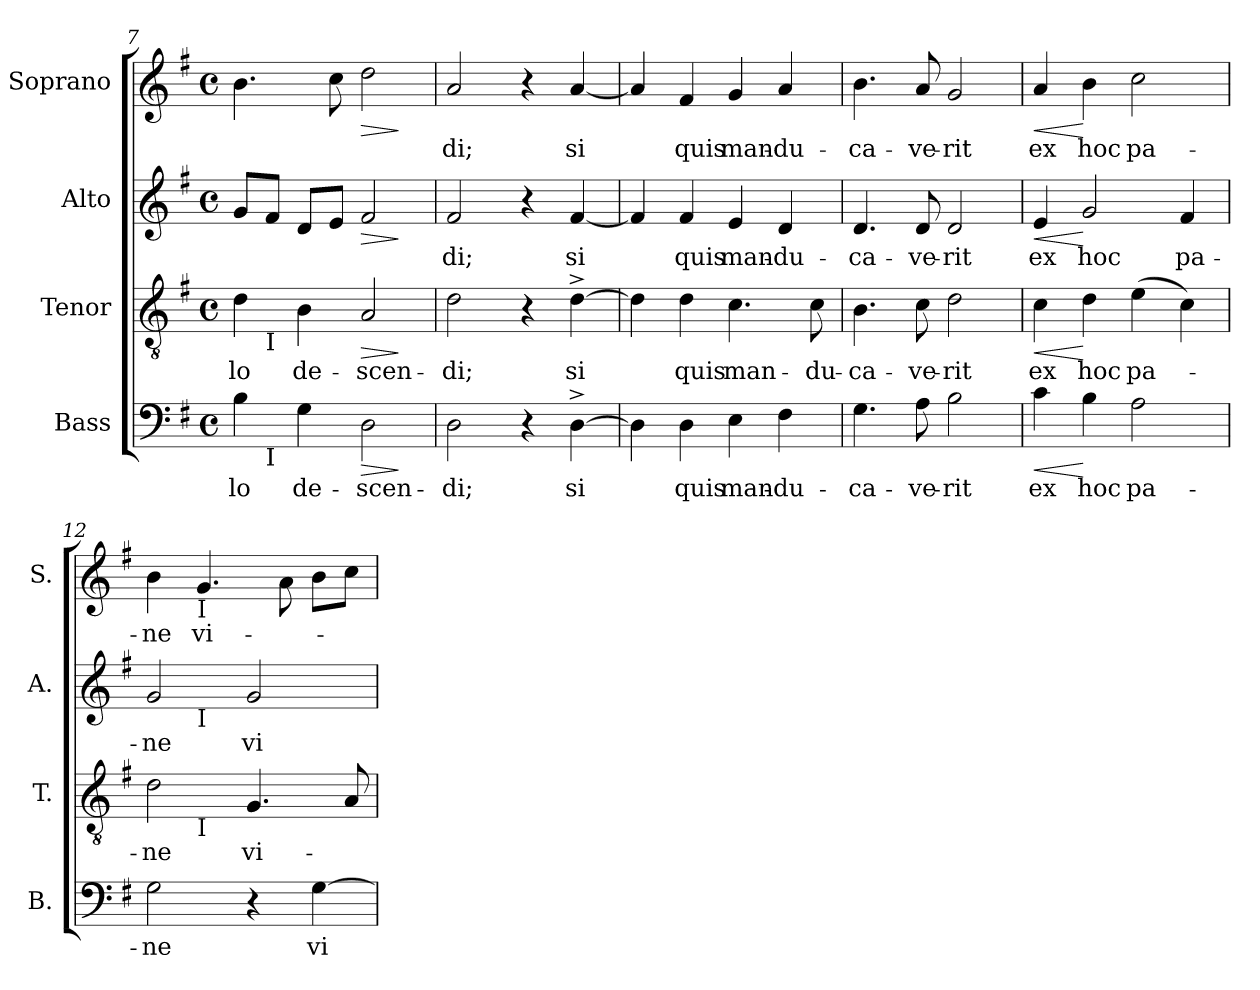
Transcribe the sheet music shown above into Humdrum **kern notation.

**kern	**text	**dynam	**kern	**text	**dynam	**kern	**text	**dynam	**kern	**text	**dynam
*part4	*part4	*part4	*part3	*part3	*part3	*part2	*part2	*part2	*part1	*part1	*part1
*staff4	*staff4	*staff4	*staff3	*staff3	*staff3	*staff2	*staff2	*staff2	*staff1	*staff1	*staff1
*I"Bass	*	*	*I"Tenor	*	*	*I"Alto	*	*	*I"Soprano	*	*
*I'B.	*	*	*I'T.	*	*	*I'A.	*	*	*I'S.	*	*
!!LO:LB:g=z
*clefF4	*	*	*clefGv2	*	*	*clefG2	*	*	*clefG2	*	*
*	*	*	*ITrd7c12	*	*	*	*	*	*	*	*
*k[f#]	*	*	*k[f#]	*	*	*k[f#]	*	*	*k[f#]	*	*
*G:	*	*	*G:	*	*	*G:	*	*	*G:	*	*
*M4/4	*	*	*M4/4	*	*	*M4/4	*	*	*M4/4	*	*
*met(c)	*	*	*met(c)	*	*	*met(c)	*	*	*met(c)	*	*
=7	=7	=7	=7	=7	=7	=7	=7	=7	=7	=7	=7
!	!LO:LY:b:color=#000000	!	!	!	!	!	!	!	!	!	!
!	!	!	!	!LO:LY:b:color=#000000	!	!	!	!	!	!	!
*^	*	*	*^	*	*	*	*	*	*	*	*
4Bi\	8ryy	-lo	.	4Di\	8ryy	-lo	.	8gi/L	.	.	4.bi\	.	.
!	!	!	!	!	!LO:TX:b:t=I	!	!	!	!	!	!	!	!
!	!LO:TX:b:t=I	!	!	!	!	!	!	!	!	!	!	!	!
.	2..ryy	.	.	.	2..ryy	.	.	8f#i/J	.	.	.	.	.
!	!	!LO:LY:b:color=#000000	!	!	!	!	!	!	!	!	!	!	!
!	!	!	!	!	!	!LO:LY:b:color=#000000	!	!	!	!	!	!	!
4Gi\	.	de-	.	4BBi\	.	de-	.	8di/L	.	.	.	.	.
.	.	.	.	.	.	.	.	8ei/J	.	.	8cci\	.	.
!	!	!LO:LY:b:color=#000000	!LO:HP:b	!	!	!	!	!	!	!	!	!	!
!	!	!	!	!	!	!LO:LY:b:color=#000000	!LO:HP:b	!	!	!LO:HP:b	!	!	!LO:HP:b
2Di\	.	-scen-	>	2AAi/	.	-scen-	>	2f#i/	.	>	2ddi\	.	>
.	.	.	]	.	.	.	]	.	.	]	.	.	]
*v	*v	*	*	*	*	*	*	*	*	*	*	*	*
*	*	*	*v	*v	*	*	*	*	*	*	*	*
=8	=8	=8	=8	=8	=8	=8	=8	=8	=8	=8	=8
*^	*	*	*^	*	*	*	*	*	*	*	*
!	!	!LO:LY:b:color=#000000	!	!	!	!	!	!	!	!	!	!	!
*v	*v	*	*	*	*	*	*	*	*	*	*	*	*
*	*	*	*v	*v	*	*	*	*	*	*	*	*
*^	*	*	*^	*	*	*	*	*	*	*	*
!	!	!	!	!	!	!LO:LY:b:color=#000000	!	!	!	!	!	!	!
*v	*v	*	*	*	*	*	*	*	*	*	*	*	*
*	*	*	*v	*v	*	*	*	*	*	*	*	*
*^	*	*	*^	*	*	*	*	*	*	*	*
!	!	!	!	!	!	!	!	!	!LO:LY:b:color=#000000	!	!	!	!
*v	*v	*	*	*	*	*	*	*	*	*	*	*	*
*	*	*	*v	*v	*	*	*	*	*	*	*	*
*^	*	*	*^	*	*	*	*	*	*	*	*
!	!	!	!	!	!	!	!	!	!	!	!	!LO:LY:b:color=#000000	!
*v	*v	*	*	*	*	*	*	*	*	*	*	*	*
*	*	*	*v	*v	*	*	*	*	*	*	*	*
2Di\	-di;	.	2Di\	-di;	.	2f#i/	-di;	.	2ai/	-di;	.
4r	.	.	4r	.	.	4r	.	.	4r	.	.
!	!LO:LY:b:color=#000000	!	!	!	!	!	!	!	!	!	!
!	!	!	!	!LO:LY:b:color=#000000	!	!	!	!	!	!	!
!	!	!	!	!	!	!	!LO:LY:b:color=#000000	!	!	!	!
!	!	!	!	!	!	!	!	!	!	!LO:LY:b:color=#000000	!
[4D^i\	si	.	[4D^i\	si	.	[4f#i/	si	.	[4ai/	si	.
=9	=9	=9	=9	=9	=9	=9	=9	=9	=9	=9	=9
4Di\]	.	.	4Di\]	.	.	4f#i/]	.	.	4ai/]	.	.
!	!LO:LY:b:color=#000000	!	!	!	!	!	!	!	!	!	!
!	!	!	!	!LO:LY:b:color=#000000	!	!	!	!	!	!	!
!	!	!	!	!	!	!	!LO:LY:b:color=#000000	!	!	!	!
!	!	!	!	!	!	!	!	!	!	!LO:LY:b:color=#000000	!
4Di\	quis	.	4Di\	quis	.	4f#i/	quis	.	4f#i/	quis	.
!	!LO:LY:b:color=#000000	!	!	!	!	!	!	!	!	!	!
!	!	!	!	!LO:LY:b:color=#000000	!	!	!	!	!	!	!
!	!	!	!	!	!	!	!LO:LY:b:color=#000000	!	!	!	!
!	!	!	!	!	!	!	!	!	!	!LO:LY:b:color=#000000	!
4Ei\	man-	.	4.Ci\	man-	.	4ei/	man-	.	4gi/	man-	.
!	!LO:LY:b:color=#000000	!	!	!	!	!	!	!	!	!	!
!	!	!	!	!	!	!	!LO:LY:b:color=#000000	!	!	!	!
!	!	!	!	!	!	!	!	!	!	!LO:LY:b:color=#000000	!
4F#i\	-du-	.	.	.	.	4di/	-du-	.	4ai/	-du-	.
!	!	!	!	!LO:LY:b:color=#000000	!	!	!	!	!	!	!
.	.	.	8Ci\	-du-	.	.	.	.	.	.	.
=10	=10	=10	=10	=10	=10	=10	=10	=10	=10	=10	=10
!	!LO:LY:b:color=#000000	!	!	!	!	!	!	!	!	!	!
!	!	!	!	!LO:LY:b:color=#000000	!	!	!	!	!	!	!
!	!	!	!	!	!	!	!LO:LY:b:color=#000000	!	!	!	!
!	!	!	!	!	!	!	!	!	!	!LO:LY:b:color=#000000	!
4.Gi\	-ca-	.	4.BBi\	-ca-	.	4.di/	-ca-	.	4.bi\	-ca-	.
!	!LO:LY:b:color=#000000	!	!	!	!	!	!	!	!	!	!
!	!	!	!	!LO:LY:b:color=#000000	!	!	!	!	!	!	!
!	!	!	!	!	!	!	!LO:LY:b:color=#000000	!	!	!	!
!	!	!	!	!	!	!	!	!	!	!LO:LY:b:color=#000000	!
8Ai\	-ve-	.	8Ci\	-ve-	.	8di/	-ve-	.	8ai/	-ve-	.
!	!LO:LY:b:color=#000000	!	!	!	!	!	!	!	!	!	!
!	!	!	!	!LO:LY:b:color=#000000	!	!	!	!	!	!	!
!	!	!	!	!	!	!	!LO:LY:b:color=#000000	!	!	!	!
!	!	!	!	!	!	!	!	!	!	!LO:LY:b:color=#000000	!
2Bi\	-rit	.	2Di\	-rit	.	2di/	-rit	.	2gi/	-rit	.
=11	=11	=11	=11	=11	=11	=11	=11	=11	=11	=11	=11
!	!LO:LY:b:color=#000000	!LO:HP:b	!	!	!	!	!	!	!	!	!
!	!	!	!	!LO:LY:b:color=#000000	!LO:HP:b	!	!	!	!	!	!
!	!	!	!	!	!	!	!LO:LY:b:color=#000000	!LO:HP:b	!	!	!
!	!	!	!	!	!	!	!	!	!	!LO:LY:b:color=#000000	!LO:HP:b
4ci\	ex	<	4Ci\	ex	<	4ei/	ex	<	4ai/	ex	<
!	!LO:LY:b:color=#000000	!	!	!	!	!	!	!	!	!	!
!	!	!	!	!LO:LY:b:color=#000000	!	!	!	!	!	!	!
!	!	!	!	!	!	!	!LO:LY:b:color=#000000	!	!	!	!
!	!	!	!	!	!	!	!	!	!	!LO:LY:b:color=#000000	!
4Bi\	hoc	[	4Di\	hoc	[	2gi/	hoc	[	4bi\	hoc	[
!	!LO:LY:b:color=#000000	!	!	!	!	!	!	!	!	!	!
!	!	!	!	!LO:LY:b:color=#000000	!	!	!	!	!	!	!
!	!	!	!	!	!	!	!	!	!	!LO:LY:b:color=#000000	!
2Ai\	pa-	.	(4Ei\	pa-	.	.	.	.	2cci\	pa-	.
!	!	!	!	!	!	!	!LO:LY:b:color=#000000	!	!	!	!
.	.	.	4Ci\)	.	.	4f#i/	pa-	.	.	.	.
=12	=12	=12	=12	=12	=12	=12	=12	=12	=12	=12	=12
!	!LO:LY:b:color=#000000	!	!	!	!	!	!	!	!	!	!
!	!	!	!	!LO:LY:b:color=#000000	!	!	!	!	!	!	!
!	!	!	!	!	!	!	!LO:LY:b:color=#000000	!	!	!	!
!	!	!	!	!	!	!	!	!	!	!LO:LY:b:color=#000000	!
*	*	*	*^	*	*	*^	*	*	*	*	*
2Gi\	-ne	.	2Di\	4ryy	-ne	.	2gi/	4ryy	-ne	.	4bi\	-ne	.
!	!	!	!	!	!	!	!	!	!	!	!LO:TX:b:t=I	!	!
!	!	!	!	!	!	!	!	!LO:TX:b:t=I	!	!	!	!	!
!	!	!	!	!LO:TX:b:t=I	!	!	!	!	!	!	!	!	!
!	!	!	!	!	!	!	!	!	!	!	!	!LO:LY:b:color=#000000	!
.	.	.	.	2.ryy	.	.	.	2.ryy	.	.	4.gi/	vi-	.
!	!	!	!	!	!LO:LY:b:color=#000000	!	!	!	!	!	!	!	!
!	!	!	!	!	!	!	!	!	!LO:LY:b:color=#000000	!	!	!	!
4r	.	.	4.GGi/	.	vi-	.	2gi/	.	vi-	.	.	.	.
.	.	.	.	.	.	.	.	.	.	.	8ai\	.	.
!	!LO:LY:b:color=#000000	!	!	!	!	!	!	!	!	!	!	!	!
[4Gi\	vi-	.	.	.	.	.	.	.	.	.	8bi\L	.	.
.	.	.	8AAi/	.	.	.	.	.	.	.	8cci\J	.	.
*	*	*	*v	*v	*	*	*	*	*	*	*	*	*
*	*	*	*	*	*	*v	*v	*	*	*	*	*
=	=	=	=	=	=	=	=	=	=	=	=
*-	*-	*-	*-	*-	*-	*-	*-	*-	*-	*-	*-
